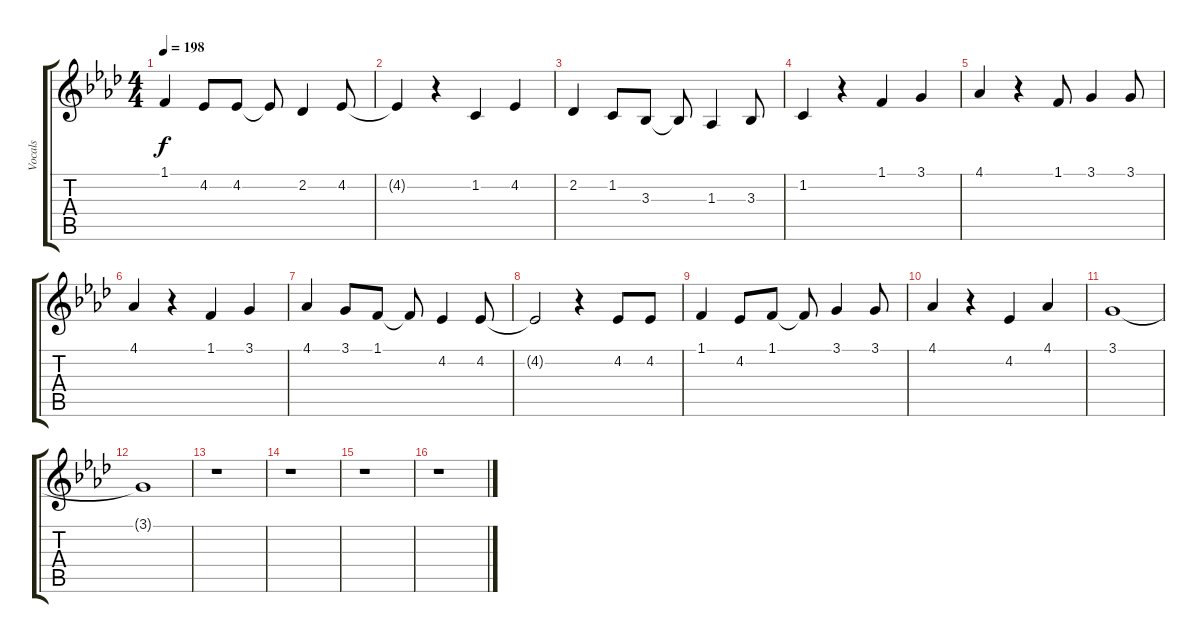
\track ("Vocals" "Vocals") {instrument altosax}
\staff {score tabs}
\tuning (E4 B3 G3 D3 A2 E2) {hide}
\ts (4 4)
\tempo 198
\clef g2
\ks ab
1.1.4{dy f} 4.2.8 4.2.8 4.2{t}.8 2.2.4 4.2.8 |
4.2{t}.4 r.4 1.2.4 4.2.4 |
2.2.4 1.2.8 3.3.8 3.3{t}.8 1.3.4 3.3.8 |
1.2.4 r.4 1.1.4 3.1.4 |
4.1.4 r.4 1.1.8 3.1.4 3.1.8 |
4.1.4 r.4 1.1.4 3.1.4 |
4.1.4 3.1.8 1.1.8 1.1{t}.8 4.2.4 4.2.8 |
4.2{t}.2 r.4 4.2.8 4.2.8 |
1.1.4 4.2.8 1.1.8 1.1{t}.8 3.1.4 3.1.8 |
4.1.4 r.4 4.2.4 4.1.4 |
3.1.1 |
3.1{t}.1 |
r.1 |
r.1 |
r.1 |
r.1
